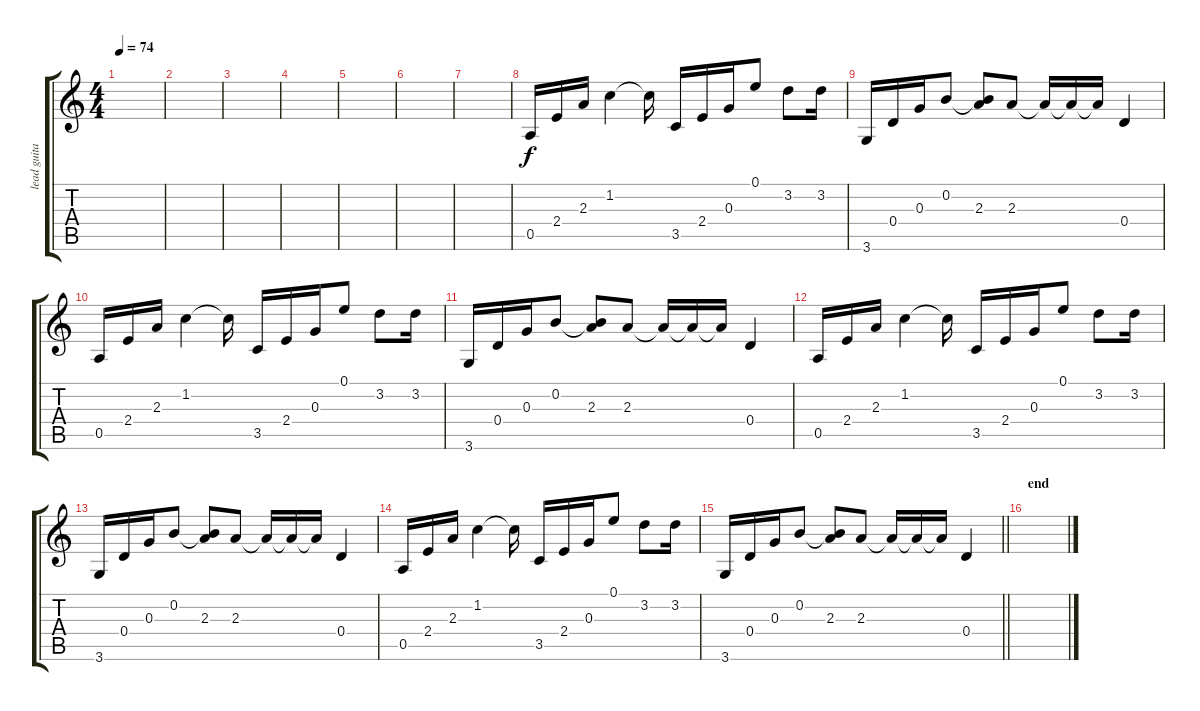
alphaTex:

\track ("lead guitar" "lead guita") {instrument electricguitarclean}
\staff {score tabs}
\tuning (E4 B3 G3 D3 A2 E2) {hide}
\ts (4 4)
\tempo 74
\clef g2
\ks c
|
|
|
|
|
|
|
0.5.16{dy f instrument electricguitarclean} 2.4.16 2.3.16 1.2.4 1.2{t}.16 3.5.16 2.4.16 0.3.16 0.1.8 3.2.8 3.2.16 |
3.6.16 0.4.16 0.3.16 0.2.8 (0.2{t} 2.3).8 2.3.8 2.3{t}.16 2.3{t}.16 2.3{t}.16 0.4.4 |
0.5.16 2.4.16 2.3.16 1.2.4 1.2{t}.16 3.5.16 2.4.16 0.3.16 0.1.8 3.2.8 3.2.16 |
3.6.16 0.4.16 0.3.16 0.2.8 (0.2{t} 2.3).8 2.3.8 2.3{t}.16 2.3{t}.16 2.3{t}.16 0.4.4 |
0.5.16 2.4.16 2.3.16 1.2.4 1.2{t}.16 3.5.16 2.4.16 0.3.16 0.1.8 3.2.8 3.2.16 |
3.6.16 0.4.16 0.3.16 0.2.8 (0.2{t} 2.3).8 2.3.8 2.3{t}.16 2.3{t}.16 2.3{t}.16 0.4.4 |
0.5.16 2.4.16 2.3.16 1.2.4 1.2{t}.16 3.5.16 2.4.16 0.3.16 0.1.8 3.2.8 3.2.16 |
\barLineRight lightlight
3.6.16 0.4.16 0.3.16 0.2.8 (0.2{t} 2.3).8 2.3.8 2.3{t}.16 2.3{t}.16 2.3{t}.16 0.4.4 |
\section ("" "end")
